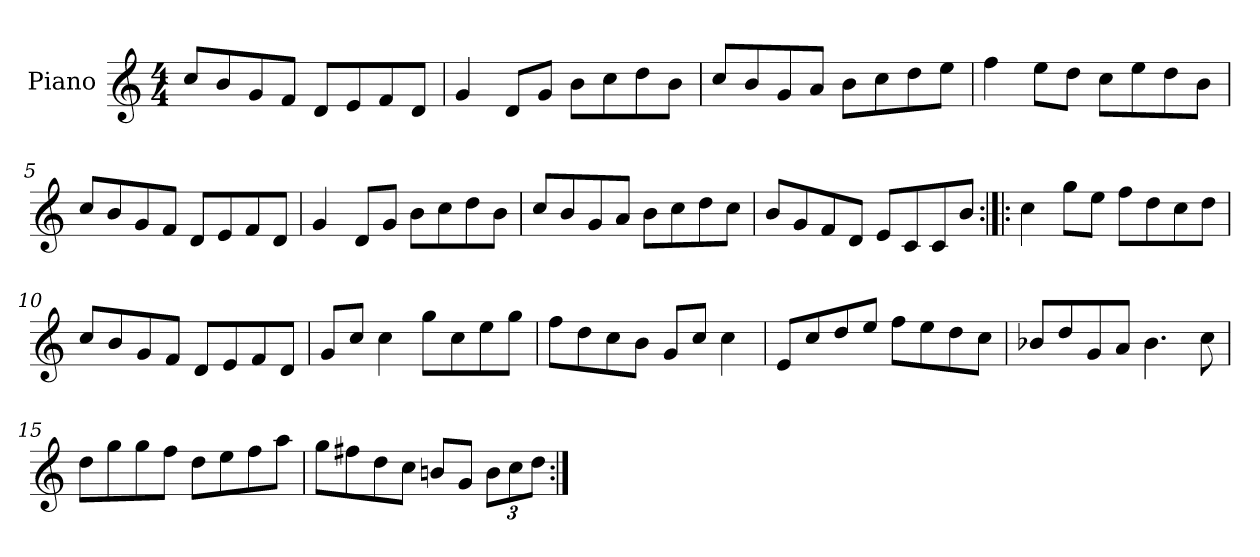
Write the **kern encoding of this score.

**kern
*part1
*staff1
*I"Piano
*I'Pno
*clefG2
*k[]
*M4/4
=1
8cc/L
8b/
8g/
8f/J
8d/L
8e/
8f/
8d/J
=2
4g/
8d/L
8g/J
8b\L
8cc\
8dd\
8b\J
=3
8cc/L
8b/
8g/
8a/J
8b\L
8cc\
8dd\
8ee\J
=4
4ff\
8ee\L
8dd\J
8cc\L
8ee\
8dd\
8b\J
=5
8cc/L
8b/
8g/
8f/J
8d/L
8e/
8f/
8d/J
=6
4g/
8d/L
8g/J
8b\L
8cc\
8dd\
8b\J
=7
8cc/L
8b/
8g/
8a/J
8b\L
8cc\
8dd\
8cc\J
=8
8b/L
8g/
8f/
8d/J
8e/L
8c/
8c/
8b/J
=9:|!|:
4cc\
8gg\L
8ee\J
8ff\L
8dd\
8cc\
8dd\J
=10
8cc/L
8b/
8g/
8f/J
8d/L
8e/
8f/
8d/J
=11
8g/L
8cc/J
4cc\
8gg\L
8cc\
8ee\
8gg\J
=12
8ff\L
8dd\
8cc\
8b\J
8g/L
8cc/J
4cc\
=13
8e/L
8cc/
8dd/
8ee/J
8ff\L
8ee\
8dd\
8cc\J
=14
8b-X/L
8dd/
8g/
8a/J
4.b-\
8cc\
=15
8dd\L
8gg\
8gg\
8ff\J
8dd\L
8ee\
8ff\
8aa\J
=16
8gg\L
8ff#X\
8dd\
8cc\J
8bn/L
8g/J
12b\L
12cc\
12dd\J
=:|!
*-
